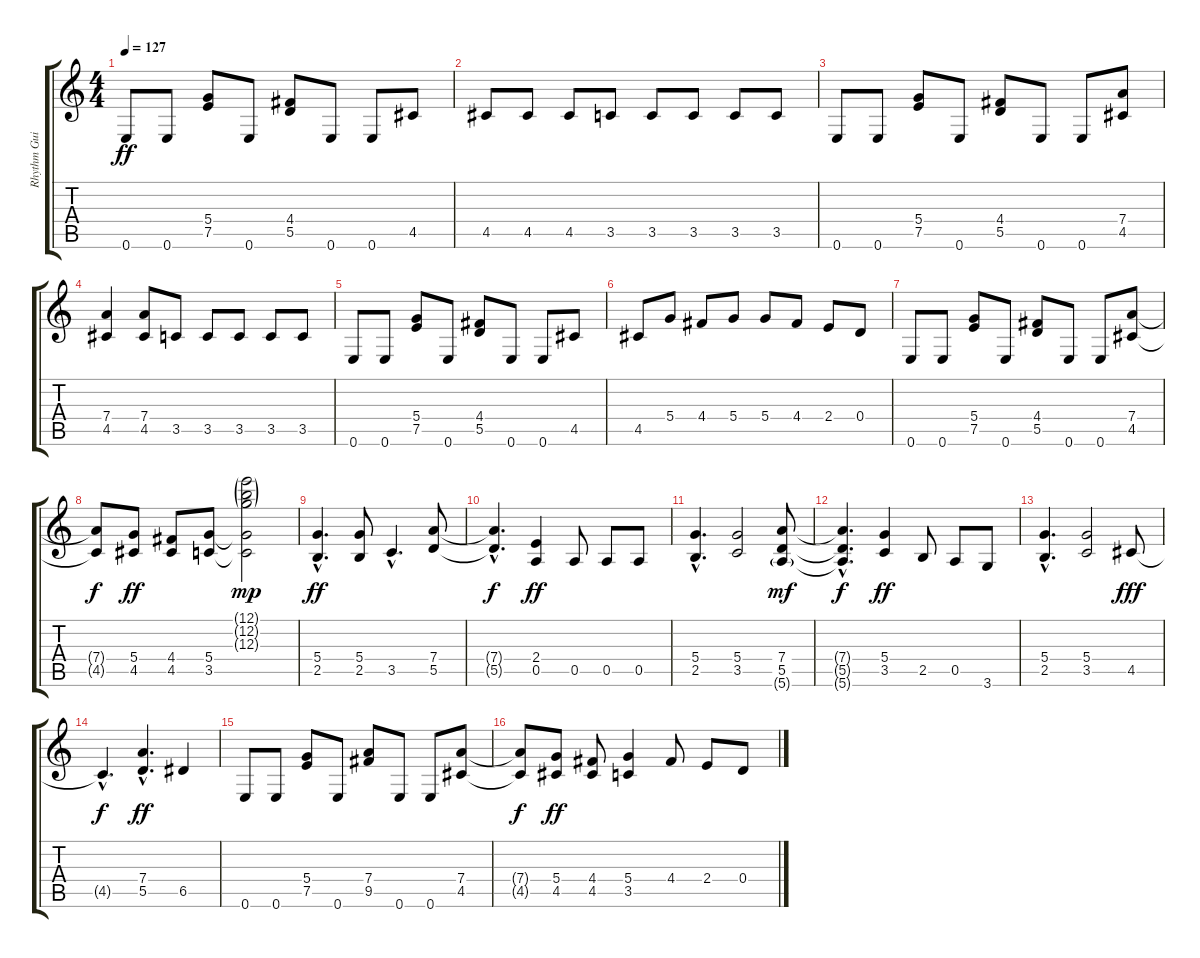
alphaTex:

\track ("Rhythm Guitar" "Rhythm Gui") {instrument overdrivenguitar}
\staff {score tabs}
\tuning (E4 B3 G3 D3 A2 E2) {hide}
\ts (4 4)
\tempo 127
\clef g2
\ks c
0.6.8{dy ff} 0.6.8 (5.4 7.5).8 0.6.8 (4.4 5.5).8 0.6.8 0.6.8 4.5.8 |
4.5.8 4.5.8 4.5.8 3.5.8 3.5.8 3.5.8 3.5.8 3.5.8 |
0.6.8 0.6.8 (5.4 7.5).8 0.6.8 (4.4 5.5).8 0.6.8 0.6.8 (7.4 4.5).8 |
(7.4 4.5).4 (7.4 4.5).8 3.5.8 3.5.8 3.5.8 3.5.8 3.5.8 |
0.6.8 0.6.8 (5.4 7.5).8 0.6.8 (4.4 5.5).8 0.6.8 0.6.8 4.5.8 |
4.5.8 5.4.8 4.4.8 5.4.8 5.4.8 4.4.8 2.4.8 0.4.8 |
0.6.8 0.6.8 (5.4 7.5).8 0.6.8 (4.4 5.5).8 0.6.8 0.6.8 (7.4 4.5).8 |
(7.4{t} 4.5{t}).8{dy f} (5.4 4.5).8{dy ff} (4.4 4.5).8 (5.4 3.5).8 (12.1{g} 12.2{g} 12.3{g} 5.4{t} 3.5{t}).2{dy mp} |
(5.4{hac} 2.5{hac}).4{d dy ff} (5.4 2.5).8 3.5{hac}.4{d} (7.4 5.5).8 |
(7.4{hac t} 5.5{hac t}).4{d dy f} (2.4 0.5).4{dy ff} 0.5.8 0.5.8 0.5.8 |
(5.4{hac} 2.5{hac}).4{d} (5.4 3.5).2 (7.4 5.5 5.6{g}).8{dy mf} |
(7.4{hac t} 5.5{hac t} 5.6{hac t}).4{d dy f} (5.4 3.5).4{dy ff} 2.5.8 0.5.8 3.6.8 |
(5.4{hac} 2.5{hac}).4{d} (5.4 3.5).2 4.5.8{dy fff} |
4.5{hac t}.4{d dy f} (7.4{hac} 5.5{hac}).4{d dy ff} 6.5.4 |
0.6.8 0.6.8 (5.4 7.5).8 0.6.8 (7.4 9.5).8 0.6.8 0.6.8 (7.4 4.5).8 |
(7.4{t} 4.5{t}).8{dy f} (5.4 4.5).8{dy ff} (4.4 4.5).8 (5.4 3.5).4 4.4.8 2.4.8 0.4.8
